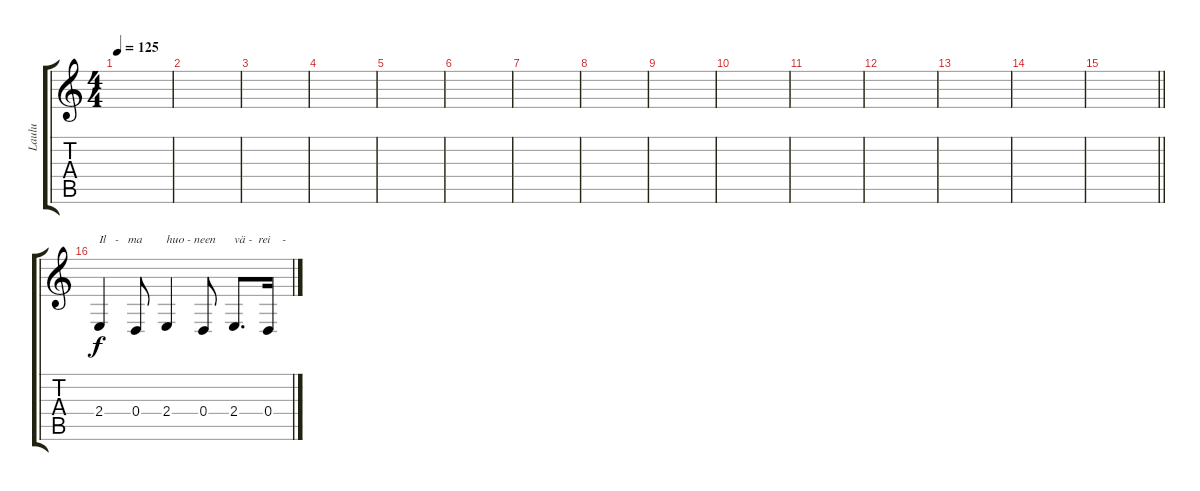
\track ("Laulu" "Laulu") {instrument clarinet}
\staff {score tabs}
\tuning (E4 B3 G3 D3 A2 E2) {hide}
\ts (4 4)
\tempo 125
\clef g2
\ks c
|
|
|
|
|
|
|
|
|
|
|
|
|
|
\barLineRight lightlight
|
\section ("" "")
2.4.4{txt "Il   -   ma" dy f} 0.4.8 2.4.4{txt "huo - neen"} 0.4.8 2.4.8{d txt "vä -  rei    -"} 0.4.16
